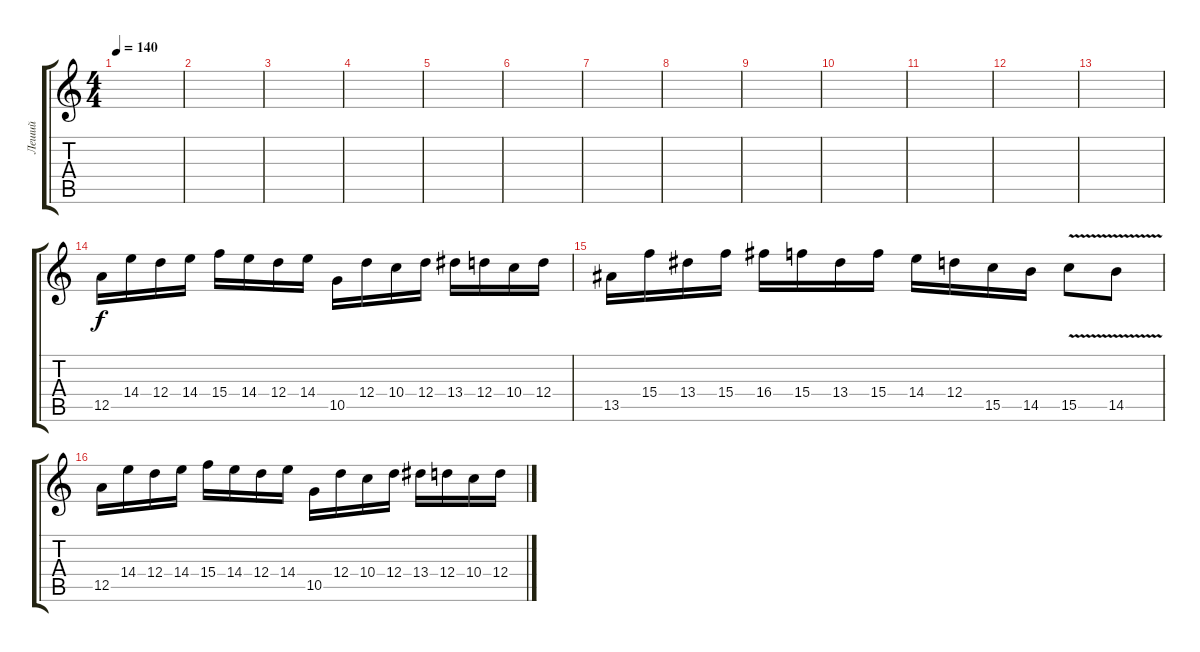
\track ("Леший" "Леший") {instrument distortionguitar}
\staff {score tabs}
\tuning (E4 B3 G3 D3 A2 E2) {hide}
\ts (4 4)
\tempo 140
\clef g2
\ks c
|
|
|
|
|
|
|
|
|
|
|
|
|
12.5.16{dy f} 14.4.16 12.4.16 14.4.16 15.4.16 14.4.16 12.4.16 14.4.16 10.5.16 12.4.16 10.4.16 12.4.16 13.4.16 12.4.16 10.4.16 12.4.16 |
13.5.16 15.4.16 13.4.16 15.4.16 16.4.16 15.4.16 13.4.16 15.4.16 14.4.16 12.4.16 15.5.16 14.5.16 15.5{v}.8 14.5{v}.8 |
12.5.16 14.4.16 12.4.16 14.4.16 15.4.16 14.4.16 12.4.16 14.4.16 10.5.16 12.4.16 10.4.16 12.4.16 13.4.16 12.4.16 10.4.16 12.4.16
